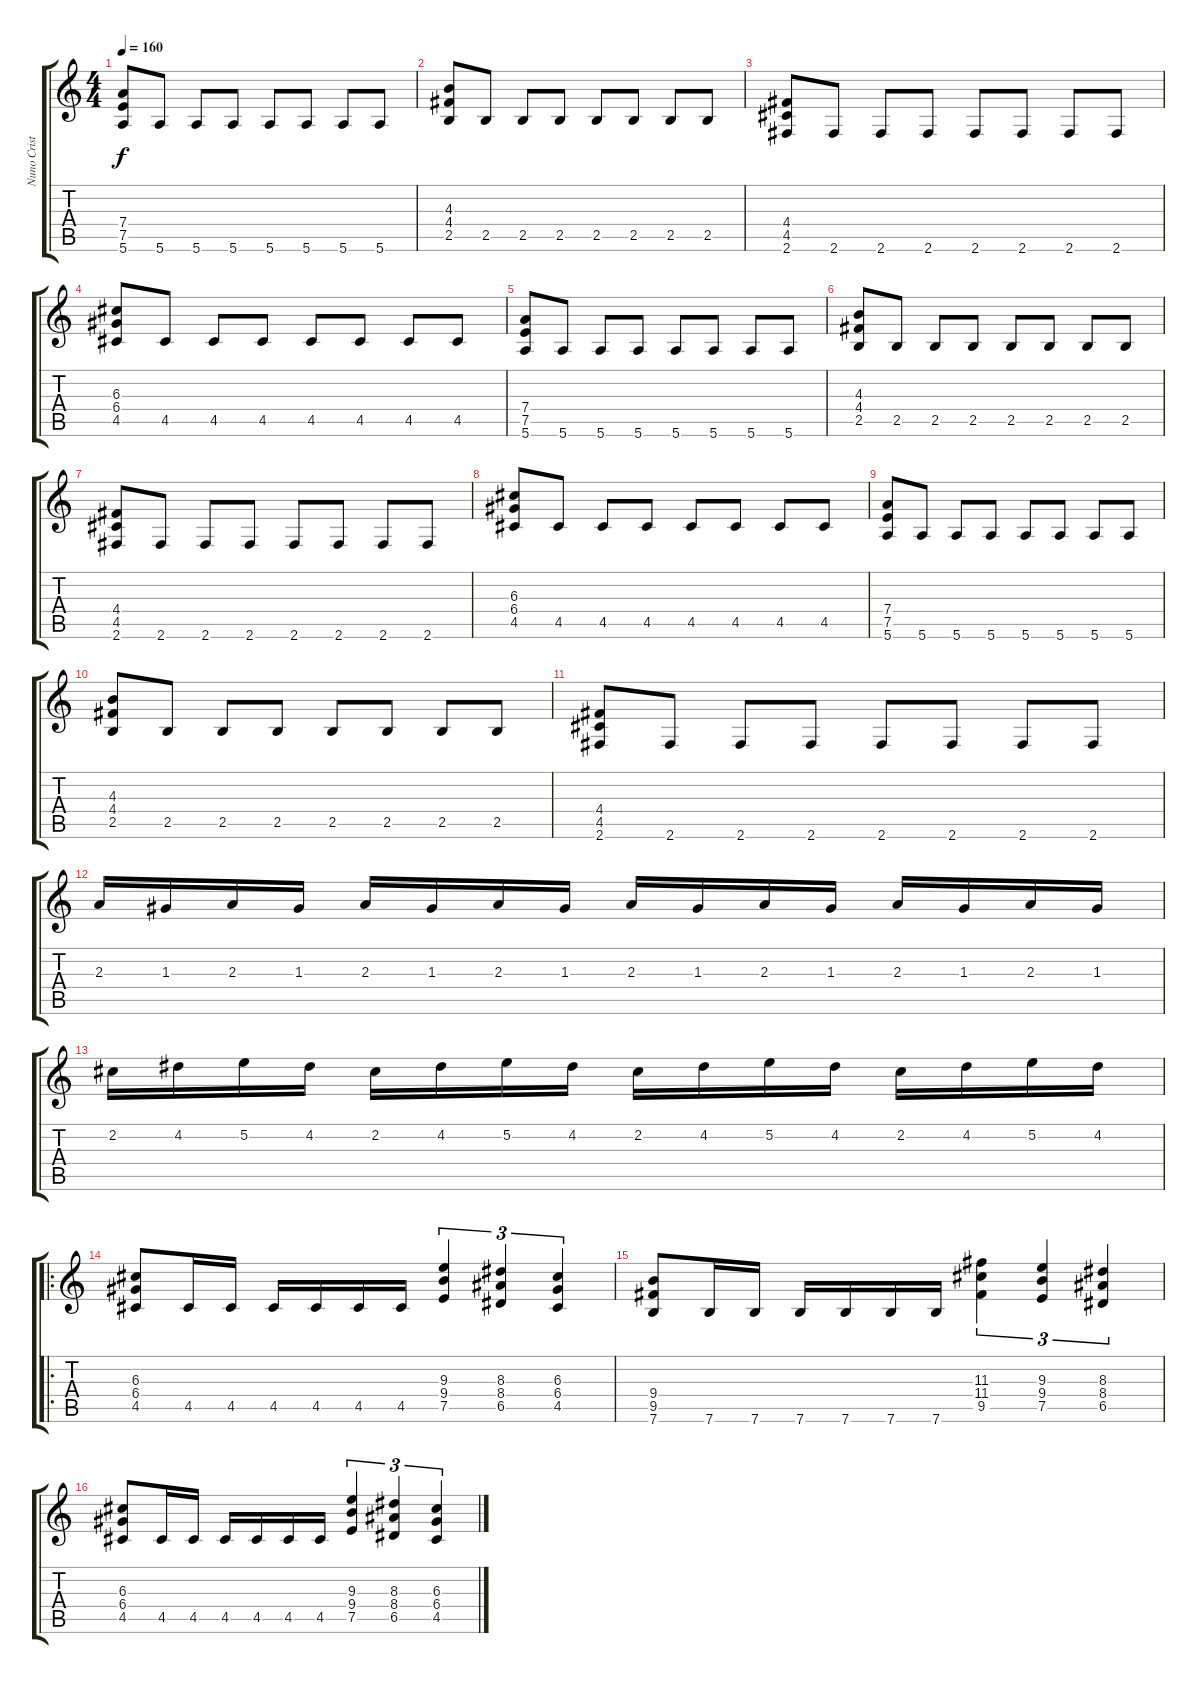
\track ("Nuno Cristóvão" "Nuno Crist") {instrument overdrivenguitar}
\staff {score tabs}
\tuning (E4 B3 G3 D3 A2 E2) {hide}
\ts (4 4)
\tempo 160
\clef g2
\ks c
(7.4 7.5 5.6).8{dy f} 5.6.8 5.6.8 5.6.8 5.6.8 5.6.8 5.6.8 5.6.8 |
(4.3 4.4 2.5).8 2.5.8 2.5.8 2.5.8 2.5.8 2.5.8 2.5.8 2.5.8 |
(4.4 4.5 2.6).8 2.6.8 2.6.8 2.6.8 2.6.8 2.6.8 2.6.8 2.6.8 |
(6.3 6.4 4.5).8 4.5.8 4.5.8 4.5.8 4.5.8 4.5.8 4.5.8 4.5.8 |
(7.4 7.5 5.6).8 5.6.8 5.6.8 5.6.8 5.6.8 5.6.8 5.6.8 5.6.8 |
(4.3 4.4 2.5).8 2.5.8 2.5.8 2.5.8 2.5.8 2.5.8 2.5.8 2.5.8 |
(4.4 4.5 2.6).8 2.6.8 2.6.8 2.6.8 2.6.8 2.6.8 2.6.8 2.6.8 |
(6.3 6.4 4.5).8 4.5.8 4.5.8 4.5.8 4.5.8 4.5.8 4.5.8 4.5.8 |
(7.4 7.5 5.6).8 5.6.8 5.6.8 5.6.8 5.6.8 5.6.8 5.6.8 5.6.8 |
(4.3 4.4 2.5).8 2.5.8 2.5.8 2.5.8 2.5.8 2.5.8 2.5.8 2.5.8 |
(4.4 4.5 2.6).8 2.6.8 2.6.8 2.6.8 2.6.8 2.6.8 2.6.8 2.6.8 |
2.3.16 1.3.16 2.3.16 1.3.16 2.3.16 1.3.16 2.3.16 1.3.16 2.3.16 1.3.16 2.3.16 1.3.16 2.3.16 1.3.16 2.3.16 1.3.16 |
2.2.16 4.2.16 5.2.16 4.2.16 2.2.16 4.2.16 5.2.16 4.2.16 2.2.16 4.2.16 5.2.16 4.2.16 2.2.16 4.2.16 5.2.16 4.2.16 |
\ro
(6.3 6.4 4.5).8 4.5.16 4.5.16 4.5.16 4.5.16 4.5.16 4.5.16 (9.3 9.4 7.5).4{tu (3 2)} (8.3 8.4 6.5).4{tu (3 2)} (6.3 6.4 4.5).4{tu (3 2)} |
(9.4 9.5 7.6).8 7.6.16 7.6.16 7.6.16 7.6.16 7.6.16 7.6.16 (11.3 11.4 9.5).4{tu (3 2)} (9.3 9.4 7.5).4{tu (3 2)} (8.3 8.4 6.5).4{tu (3 2)} |
(6.3 6.4 4.5).8 4.5.16 4.5.16 4.5.16 4.5.16 4.5.16 4.5.16 (9.3 9.4 7.5).4{tu (3 2)} (8.3 8.4 6.5).4{tu (3 2)} (6.3 6.4 4.5).4{tu (3 2)}
